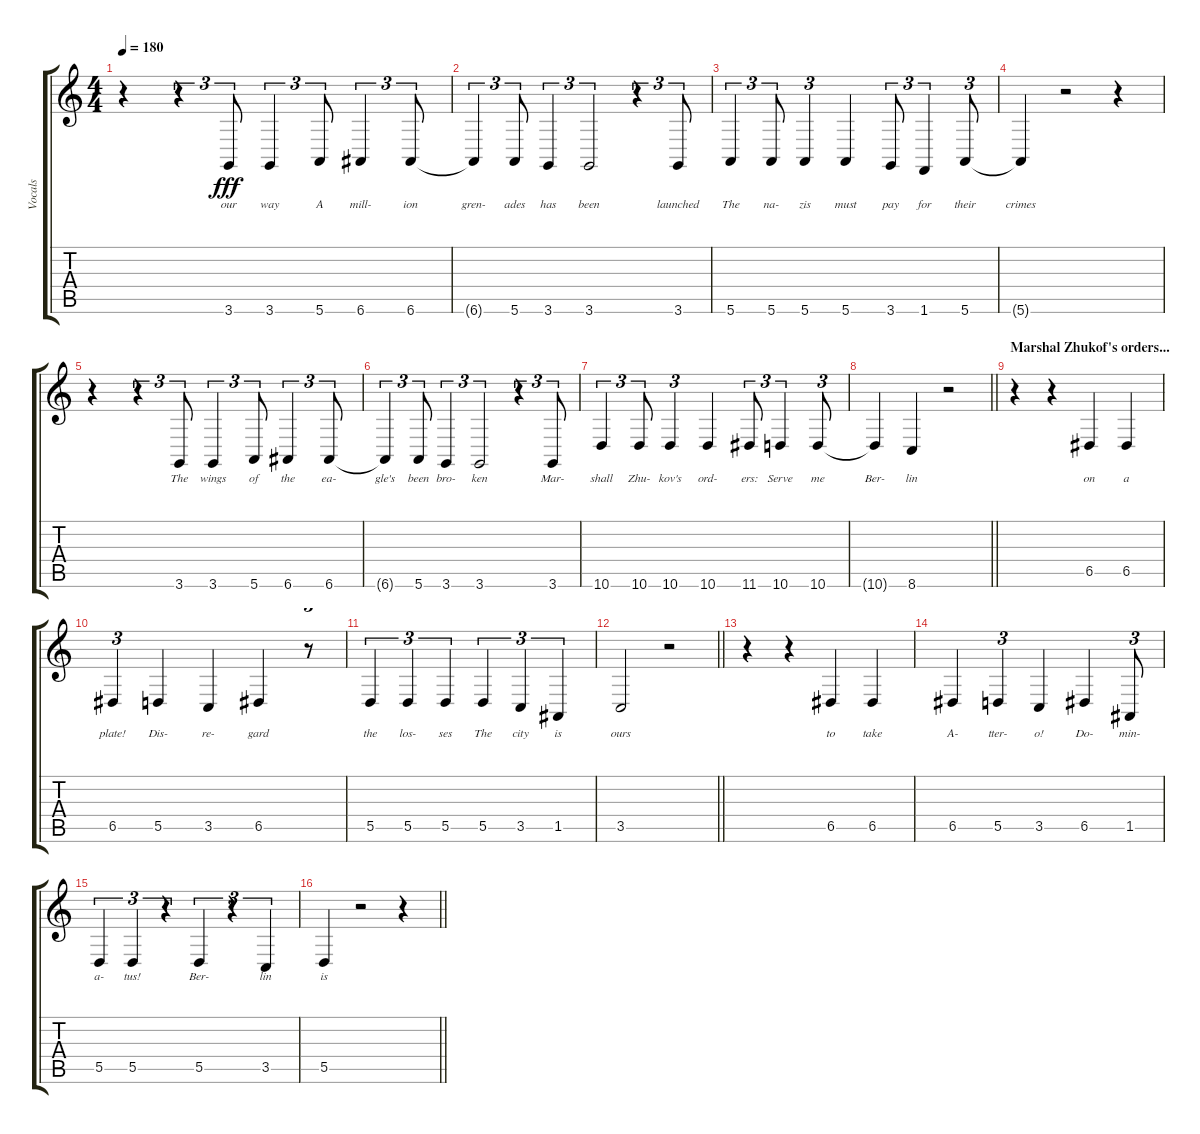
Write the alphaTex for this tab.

\track ("Vocals" "Vocals") {instrument baritonesax}
\staff {score tabs}
\tuning (E4 B3 G3 D3 A2 E2) {hide}
\ts (4 4)
\tempo 180
\clef g2
\ks c
r.4{dy fff} r.4{tu (3 2)} 3.6.8{tu (3 2) lyrics (0 "our") lyrics (1 "") lyrics (2 "") lyrics (3 "") lyrics (4 "")} 3.6.4{tu (3 2) lyrics (0 "way") lyrics (1 "") lyrics (2 "") lyrics (3 "") lyrics (4 "")} 5.6.8{tu (3 2) lyrics (0 "A") lyrics (1 "") lyrics (2 "") lyrics (3 "") lyrics (4 "")} 6.6.4{tu (3 2) lyrics (0 "mill-") lyrics (1 "") lyrics (2 "") lyrics (3 "") lyrics (4 "")} 6.6.8{tu (3 2) lyrics (0 "ion") lyrics (1 "") lyrics (2 "") lyrics (3 "") lyrics (4 "")} |
6.6{t}.4{tu (3 2) lyrics (0 "gren-") lyrics (1 "") lyrics (2 "") lyrics (3 "") lyrics (4 "")} 5.6.8{tu (3 2) lyrics (0 "ades") lyrics (1 "") lyrics (2 "") lyrics (3 "") lyrics (4 "")} 3.6.4{tu (3 2) lyrics (0 "has") lyrics (1 "") lyrics (2 "") lyrics (3 "") lyrics (4 "")} 3.6.2{tu (3 2) lyrics (0 "been") lyrics (1 "") lyrics (2 "") lyrics (3 "") lyrics (4 "")} r.4{tu (3 2)} 3.6.8{tu (3 2) lyrics (0 "launched") lyrics (1 "") lyrics (2 "") lyrics (3 "") lyrics (4 "")} |
5.6.4{tu (3 2) lyrics (0 "The") lyrics (1 "") lyrics (2 "") lyrics (3 "") lyrics (4 "")} 5.6.8{tu (3 2) lyrics (0 "na-") lyrics (1 "") lyrics (2 "") lyrics (3 "") lyrics (4 "")} 5.6.4{tu (3 2) lyrics (0 "zis") lyrics (1 "") lyrics (2 "") lyrics (3 "") lyrics (4 "")} 5.6.4{lyrics (0 "must") lyrics (1 "") lyrics (2 "") lyrics (3 "") lyrics (4 "")} 3.6.8{tu (3 2) lyrics (0 "pay") lyrics (1 "") lyrics (2 "") lyrics (3 "") lyrics (4 "")} 1.6.4{tu (3 2) lyrics (0 "for") lyrics (1 "") lyrics (2 "") lyrics (3 "") lyrics (4 "")} 5.6.8{tu (3 2) lyrics (0 "their") lyrics (1 "") lyrics (2 "") lyrics (3 "") lyrics (4 "")} |
5.6{t}.4{lyrics (0 "crimes") lyrics (1 "") lyrics (2 "") lyrics (3 "") lyrics (4 "")} r.2 r.4 |
r.4 r.4{tu (3 2)} 3.6.8{tu (3 2) lyrics (0 "The") lyrics (1 "") lyrics (2 "") lyrics (3 "") lyrics (4 "")} 3.6.4{tu (3 2) lyrics (0 "wings") lyrics (1 "") lyrics (2 "") lyrics (3 "") lyrics (4 "")} 5.6.8{tu (3 2) lyrics (0 "of") lyrics (1 "") lyrics (2 "") lyrics (3 "") lyrics (4 "")} 6.6.4{tu (3 2) lyrics (0 "the") lyrics (1 "") lyrics (2 "") lyrics (3 "") lyrics (4 "")} 6.6.8{tu (3 2) lyrics (0 "ea-") lyrics (1 "") lyrics (2 "") lyrics (3 "") lyrics (4 "")} |
6.6{t}.4{tu (3 2) lyrics (0 "gle's") lyrics (1 "") lyrics (2 "") lyrics (3 "") lyrics (4 "")} 5.6.8{tu (3 2) lyrics (0 "been") lyrics (1 "") lyrics (2 "") lyrics (3 "") lyrics (4 "")} 3.6.4{tu (3 2) lyrics (0 "bro-") lyrics (1 "") lyrics (2 "") lyrics (3 "") lyrics (4 "")} 3.6.2{tu (3 2) lyrics (0 "ken") lyrics (1 "") lyrics (2 "") lyrics (3 "") lyrics (4 "")} r.4{tu (3 2)} 3.6.8{tu (3 2) lyrics (0 "Mar-") lyrics (1 "") lyrics (2 "") lyrics (3 "") lyrics (4 "")} |
10.6.4{tu (3 2) lyrics (0 "shall") lyrics (1 "") lyrics (2 "") lyrics (3 "") lyrics (4 "")} 10.6.8{tu (3 2) lyrics (0 "Zhu-") lyrics (1 "") lyrics (2 "") lyrics (3 "") lyrics (4 "")} 10.6.4{tu (3 2) lyrics (0 "kov's") lyrics (1 "") lyrics (2 "") lyrics (3 "") lyrics (4 "")} 10.6.4{lyrics (0 "ord-") lyrics (1 "") lyrics (2 "") lyrics (3 "") lyrics (4 "")} 11.6.8{tu (3 2) lyrics (0 "ers:") lyrics (1 "") lyrics (2 "") lyrics (3 "") lyrics (4 "")} 10.6.4{tu (3 2) lyrics (0 "Serve") lyrics (1 "") lyrics (2 "") lyrics (3 "") lyrics (4 "")} 10.6.8{tu (3 2) lyrics (0 "me") lyrics (1 "") lyrics (2 "") lyrics (3 "") lyrics (4 "")} |
\barLineRight lightlight
10.6{t}.4{lyrics (0 "Ber-") lyrics (1 "") lyrics (2 "") lyrics (3 "") lyrics (4 "")} 8.6.4{lyrics (0 "lin") lyrics (1 "") lyrics (2 "") lyrics (3 "") lyrics (4 "")} r.2 |
\section ("" "Marshal Zhukof's orders...")
r.4 r.4 6.5.4{lyrics (0 "on") lyrics (1 "") lyrics (2 "") lyrics (3 "") lyrics (4 "")} 6.5.4{lyrics (0 "a") lyrics (1 "") lyrics (2 "") lyrics (3 "") lyrics (4 "")} |
6.5.4{tu (3 2) lyrics (0 "plate!") lyrics (1 "") lyrics (2 "") lyrics (3 "") lyrics (4 "")} 5.5.4{lyrics (0 "Dis-") lyrics (1 "") lyrics (2 "") lyrics (3 "") lyrics (4 "")} 3.5.4{lyrics (0 "re-") lyrics (1 "") lyrics (2 "") lyrics (3 "") lyrics (4 "")} 6.5.4{lyrics (0 "gard") lyrics (1 "") lyrics (2 "") lyrics (3 "") lyrics (4 "")} r.8{tu (3 2)} |
5.5.4{tu (3 2) lyrics (0 "the") lyrics (1 "") lyrics (2 "") lyrics (3 "") lyrics (4 "")} 5.5.4{tu (3 2) lyrics (0 "los-") lyrics (1 "") lyrics (2 "") lyrics (3 "") lyrics (4 "")} 5.5.4{tu (3 2) lyrics (0 "ses") lyrics (1 "") lyrics (2 "") lyrics (3 "") lyrics (4 "")} 5.5.4{tu (3 2) lyrics (0 "The") lyrics (1 "") lyrics (2 "") lyrics (3 "") lyrics (4 "")} 3.5.4{tu (3 2) lyrics (0 "city") lyrics (1 "") lyrics (2 "") lyrics (3 "") lyrics (4 "")} 1.5.4{tu (3 2) lyrics (0 "is") lyrics (1 "") lyrics (2 "") lyrics (3 "") lyrics (4 "")} |
\barLineRight lightlight
3.5.2{lyrics (0 "ours") lyrics (1 "") lyrics (2 "") lyrics (3 "") lyrics (4 "")} r.2 |
r.4 r.4 6.5.4{lyrics (0 "to") lyrics (1 "") lyrics (2 "") lyrics (3 "") lyrics (4 "")} 6.5.4{lyrics (0 "take") lyrics (1 "") lyrics (2 "") lyrics (3 "") lyrics (4 "")} |
6.5.4{lyrics (0 "A-") lyrics (1 "") lyrics (2 "") lyrics (3 "") lyrics (4 "")} 5.5.4{tu (3 2) lyrics (0 "tter-") lyrics (1 "") lyrics (2 "") lyrics (3 "") lyrics (4 "")} 3.5.4{lyrics (0 "o!") lyrics (1 "") lyrics (2 "") lyrics (3 "") lyrics (4 "")} 6.5.4{lyrics (0 "Do-") lyrics (1 "") lyrics (2 "") lyrics (3 "") lyrics (4 "")} 1.5.8{tu (3 2) lyrics (0 "min-") lyrics (1 "") lyrics (2 "") lyrics (3 "") lyrics (4 "")} |
5.5.4{tu (3 2) lyrics (0 "a-") lyrics (1 "") lyrics (2 "") lyrics (3 "") lyrics (4 "")} 5.5.4{tu (3 2) lyrics (0 "tus!") lyrics (1 "") lyrics (2 "") lyrics (3 "") lyrics (4 "")} r.4{tu (3 2)} 5.5.4{tu (3 2) lyrics (0 "Ber-") lyrics (1 "") lyrics (2 "") lyrics (3 "") lyrics (4 "")} r.4{tu (3 2)} 3.5.4{tu (3 2) lyrics (0 "lin") lyrics (1 "") lyrics (2 "") lyrics (3 "") lyrics (4 "")} |
\barLineRight lightlight
5.5.4{lyrics (0 "is") lyrics (1 "") lyrics (2 "") lyrics (3 "") lyrics (4 "")} r.2 r.4
